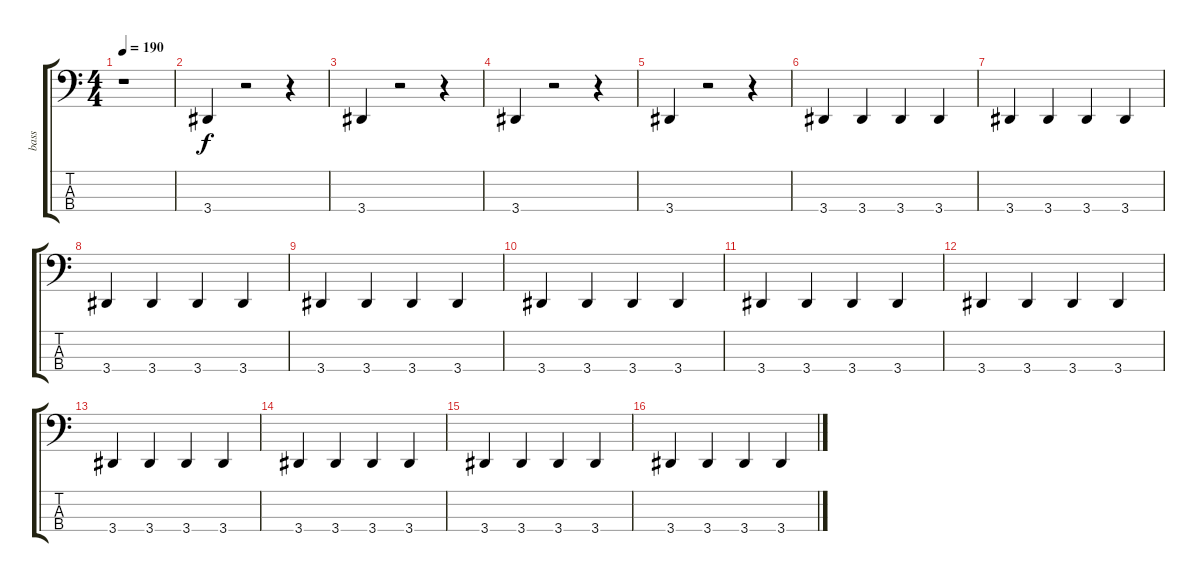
\track ("bass" "bass") {instrument electricbassfinger}
\staff {score tabs}
\tuning (F2 C2 G1 C1) {hide}
\ts (4 4)
\tempo 190
\clef f4
\ks c
r.1{dy fff} |
3.4.4{dy f} r.2 r.4 |
3.4.4 r.2 r.4 |
3.4.4 r.2 r.4 |
3.4.4 r.2 r.4 |
3.4.4 3.4.4 3.4.4 3.4.4 |
3.4.4 3.4.4 3.4.4 3.4.4 |
3.4.4 3.4.4 3.4.4 3.4.4 |
3.4.4 3.4.4 3.4.4 3.4.4 |
3.4.4 3.4.4 3.4.4 3.4.4 |
3.4.4 3.4.4 3.4.4 3.4.4 |
3.4.4 3.4.4 3.4.4 3.4.4 |
3.4.4 3.4.4 3.4.4 3.4.4 |
3.4.4 3.4.4 3.4.4 3.4.4 |
3.4.4 3.4.4 3.4.4 3.4.4 |
3.4.4 3.4.4 3.4.4 3.4.4
